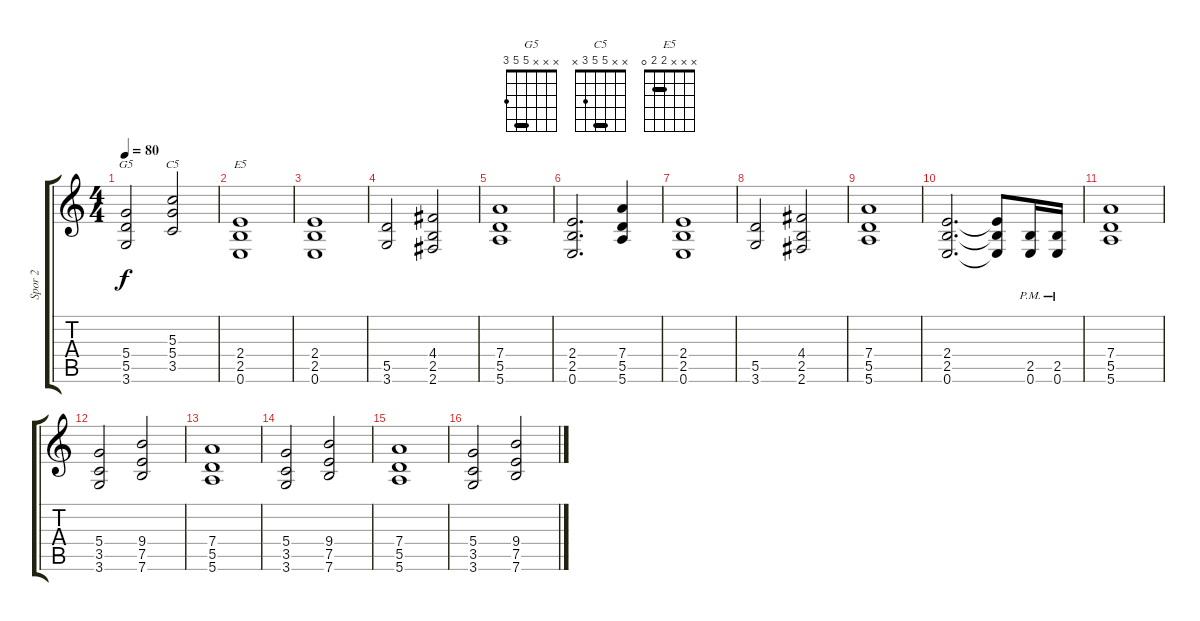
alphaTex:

\track ("Spor 2" "Spor 2") {instrument distortionguitar}
\staff {score tabs}
\tuning (E4 B3 G3 D3 A2 E2) {hide}
\chord ("G5" x x x 5 5 3) {barre 5}
\chord ("C5" x x 5 5 3 x) {barre 5}
\chord ("E5" x x x 2 2 0) {barre 2}
\ts (4 4)
\tempo 80
\clef g2
\ks c
(5.4 5.5 3.6).2{ch "G5" dy f} (5.3 5.4 3.5).2{ch "C5"} |
(2.4 2.5 0.6).1{ch "E5"} |
(2.4 2.5 0.6).1 |
(5.5 3.6).2 (4.4 2.5 2.6).2 |
(7.4 5.5 5.6).1 |
(2.4 2.5 0.6).2{d} (7.4 5.5 5.6).4 |
(2.4 2.5 0.6).1 |
(5.5 3.6).2 (4.4 2.5 2.6).2 |
(7.4 5.5 5.6).1 |
(2.4 2.5 0.6).2{d} (2.4{t} 2.5{t} 0.6{t}).8 (2.5{pm} 0.6{pm}).16 (2.5{pm} 0.6{pm}).16 |
(7.4 5.5 5.6).1 |
(5.4 3.5 3.6).2 (9.4 7.5 7.6).2 |
(7.4 5.5 5.6).1 |
(5.4 3.5 3.6).2 (9.4 7.5 7.6).2 |
(7.4 5.5 5.6).1 |
(5.4 3.5 3.6).2 (9.4 7.5 7.6).2
